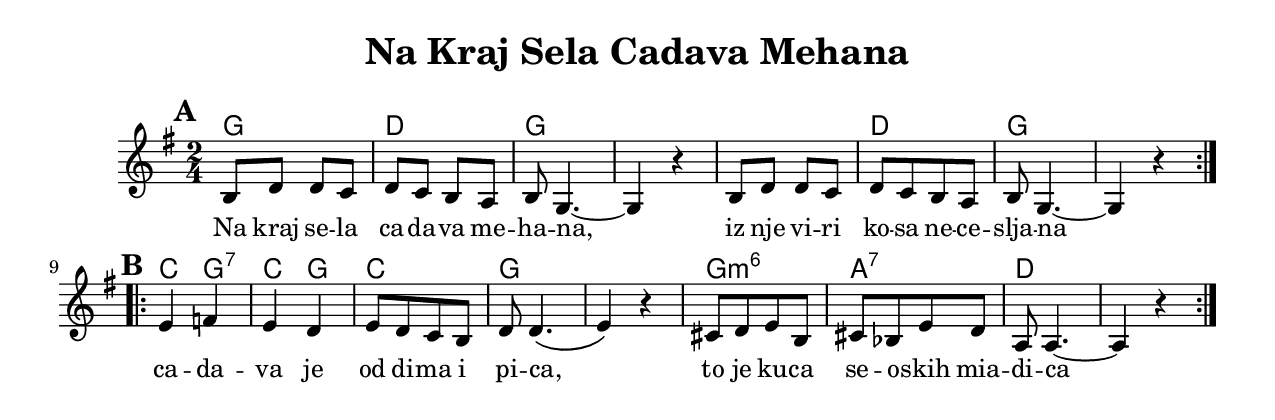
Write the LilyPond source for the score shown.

\version "2.18.0"
\include "english.ly"
\paper{
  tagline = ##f
  print-all-headers = ##t
  #(set-paper-size "letter")
}
date = #(strftime "%d-%m-%Y" (localtime (current-time)))

%\markup{ \italic{ " Updated " \date  }  }

%\markup{ Got something to say? }

%#################################### Melody ########################
melody = \transpose c g, \relative c' {
  \clef treble
  \key a \minor
  \time 2/4
  \set Score.markFormatter = #format-mark-box-alphabet

  %\partial 16*3 a16 d f   %lead in notes

  \repeat volta 2{
  \mark \default
    e8  g g f
    g8 f e d
    e8 c4.~
    c4 r

    e8 g g f
    g8 [f e d]
    e8 c4.~
    c4 r|
  }
  %\alternative { { }{ } }

  \repeat volta 2{
  \mark \default
    a'4 bf
    a4 g
    a8 [g f e]
    g8 g4.~\(

    a4\) r
    fs8 [g a e]
    fs8 [ef a g]
    d8 d4.~
    d4 r|
  }
  % \alternative { { }{ } }

}
%################################# Lyrics #####################
\addlyrics{
  Na kraj se -- la
  ca -- da -- va  me -- ha -- na,
  iz nje vi -- ri ko -- sa ne -- ce -- slja -- na
  ca -- da -- va je od di -- ma i pi -- ca,
  to je ku -- ca se -- o -- skih
  mia -- di -- ca
}
%################################# Chords #######################
harmonies = \transpose c g,\chordmode {
  c2
  g2
  c2
  s2*2
  g2
  c2
  s2

  %b part
  f4
  c4:7
  f4
  c4
  f2
  c2
  s2
  c2:m6
  d2:7
  g2
  s2
}

\score {
  <<
    \new ChordNames {
      \set chordChanges = ##t
      \harmonies
    }
    \new Staff
    \melody
  >>
  \header{
    title= "Na Kraj Sela Cadava Mehana"
    subtitle=""
    composer= ""
    instrument =""
    arranger= ""
  }
  \layout{indent = 1.0\cm}
  \midi {
    \tempo 4 = 120

    % \midi { }
  }
}
%{
% more verses:
\markup{}
\markup {
  \fill-line {
    \hspace #0.1 % distance from left margin
    \column {
      \line { "1."
        \column {
          ""
        }
      }
      \hspace #0.2 % vertical distance between verses
      \line { "2."
        \column {
         ""
        }
      }
    }
    \hspace #0.1  % horiz. distance between columns
    \column {
      \line { "3."
        \column {
          ""
        }
      }
      \hspace #0.2 % distance between verses
      \line { "4."
        \column {
         ""
        }
      }
    }
    \hspace #0.1 % distance to right margin
  }
}

%}
